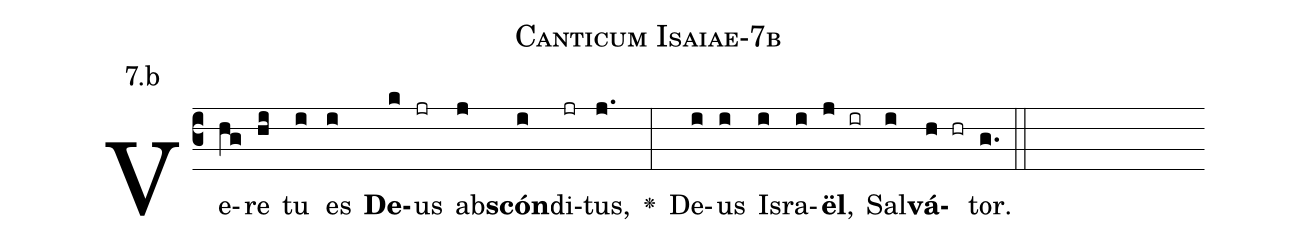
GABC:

name: Canticum Isaiae-7b;
annotation: 7.b;
%%
(c3)Ve(hg)re(hi) tu(i) es(i) <b>De</b>(k)us(jr) ab(j)<b>scón</b>(i)di(jr)tus,(j.) <v>\greheightstar</v>(:) De(i)us(i) Is(i)ra(i)<b>ël</b>,(j ir) Sal(i)<b>vá</b>(h hr)tor.(g.) (::)


%E(i) u(i) o(j) u(i) a(h) e.(g.) (::)
